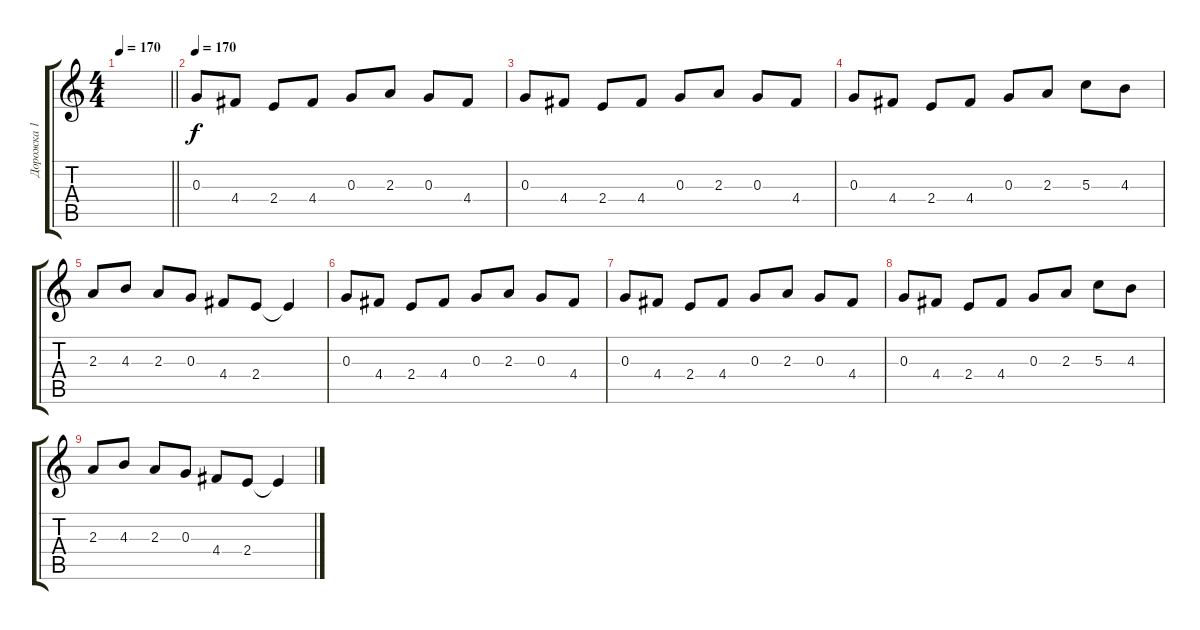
\track ("Дорожка 1" "Дорожка 1") {instrument electricguitarclean}
\staff {score tabs}
\tuning (E4 B3 G3 D3 A2 E2) {hide}
\ts (4 4)
\tempo 170
\clef g2
\barLineRight lightlight
\ks c
|
\tempo 170
0.3.8 4.4.8 2.4.8 4.4.8 0.3.8 2.3.8 0.3.8 4.4.8 |
0.3.8 4.4.8 2.4.8 4.4.8 0.3.8 2.3.8 0.3.8 4.4.8 |
0.3.8 4.4.8 2.4.8 4.4.8 0.3.8 2.3.8 5.3.8 4.3.8 |
2.3.8 4.3.8 2.3.8 0.3.8 4.4.8 2.4.8 2.4{t}.4 |
0.3.8 4.4.8 2.4.8 4.4.8 0.3.8 2.3.8 0.3.8 4.4.8 |
0.3.8 4.4.8 2.4.8 4.4.8 0.3.8 2.3.8 0.3.8 4.4.8 |
0.3.8 4.4.8 2.4.8 4.4.8 0.3.8 2.3.8 5.3.8 4.3.8 |
2.3.8 4.3.8 2.3.8 0.3.8 4.4.8 2.4.8 2.4{t}.4
